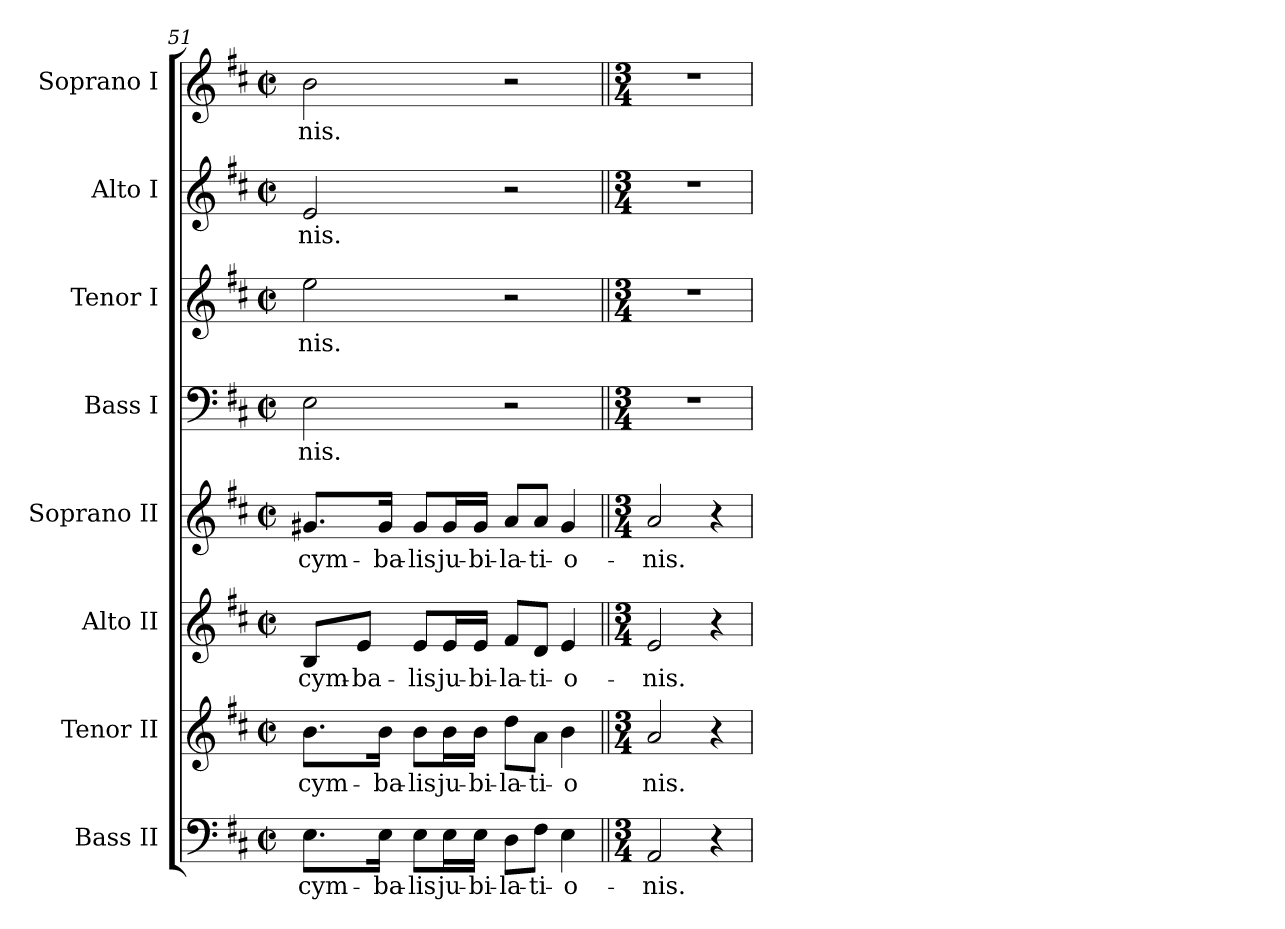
**kern	**text	**kern	**text	**kern	**text	**kern	**text	**kern	**text	**kern	**text	**kern	**text	**kern	**text
*part8	*part8	*part7	*part7	*part6	*part6	*part5	*part5	*part4	*part4	*part3	*part3	*part2	*part2	*part1	*part1
*staff8	*staff8	*staff7	*staff7	*staff6	*staff6	*staff5	*staff5	*staff4	*staff4	*staff3	*staff3	*staff2	*staff2	*staff1	*staff1
*I"Bass II	*	*I"Tenor II	*	*I"Alto II	*	*I"Soprano II	*	*I"Bass I	*	*I"Tenor I	*	*I"Alto I	*	*I"Soprano I	*
*clefF4	*	*clefG2	*	*clefG2	*	*clefG2	*	*clefF4	*	*clefG2	*	*clefG2	*	*clefG2	*
*	*	*ITrd7c12	*	*	*	*	*	*	*	*ITrd7c12	*	*	*	*	*
*k[f#c#]	*	*k[f#c#]	*	*k[f#c#]	*	*k[f#c#]	*	*k[f#c#]	*	*k[f#c#]	*	*k[f#c#]	*	*k[f#c#]	*
*D:	*	*D:	*	*D:	*	*D:	*	*D:	*	*D:	*	*D:	*	*D:	*
*M2/2	*	*M2/2	*	*M2/2	*	*M2/2	*	*M2/2	*	*M2/2	*	*M2/2	*	*M2/2	*
*met(c|)	*	*met(c|)	*	*met(c|)	*	*met(c|)	*	*met(c|)	*	*met(c|)	*	*met(c|)	*	*met(c|)	*
=51	=51	=51	=51	=51	=51	=51	=51	=51	=51	=51	=51	=51	=51	=51	=51
!	!LO:LY:b:color=#000000	!	!	!	!	!	!	!	!	!	!	!	!	!	!
!	!	!	!LO:LY:b:color=#000000	!	!	!	!	!	!	!	!	!	!	!	!
!	!	!	!	!	!LO:LY:b:color=#000000	!	!	!	!	!	!	!	!	!	!
!	!	!	!	!	!	!	!LO:LY:b:color=#000000	!	!	!	!	!	!	!	!
!	!	!	!	!	!	!	!	!	!LO:LY:b:color=#000000	!	!	!	!	!	!
!	!	!	!	!	!	!	!	!	!	!	!LO:LY:b:color=#000000	!	!	!	!
!	!	!	!	!	!	!	!	!	!	!	!	!	!LO:LY:b:color=#000000	!	!
!	!	!	!	!	!	!	!	!	!	!	!	!	!	!	!LO:LY:b:color=#000000
8.Ei\L	cym-	8.Bi\L	cym-	8Bi/L	cym-	8.g#Xi/L	cym-	2Ei\	-nis.	2ei\	-nis.	2ei/	-nis.	2bi\	-nis.
!	!	!	!	!	!LO:LY:b:color=#000000	!	!	!	!	!	!	!	!	!	!
.	.	.	.	8ei/J	-ba-	.	.	.	.	.	.	.	.	.	.
!	!LO:LY:b:color=#000000	!	!	!	!	!	!	!	!	!	!	!	!	!	!
!	!	!	!LO:LY:b:color=#000000	!	!	!	!	!	!	!	!	!	!	!	!
!	!	!	!	!	!	!	!LO:LY:b:color=#000000	!	!	!	!	!	!	!	!
16Ei\Jk	-ba-	16Bi\Jk	-ba-	.	.	16g#i/Jk	-ba-	.	.	.	.	.	.	.	.
!	!LO:LY:b:color=#000000	!	!	!	!	!	!	!	!	!	!	!	!	!	!
!	!	!	!LO:LY:b:color=#000000	!	!	!	!	!	!	!	!	!	!	!	!
!	!	!	!	!	!LO:LY:b:color=#000000	!	!	!	!	!	!	!	!	!	!
!	!	!	!	!	!	!	!LO:LY:b:color=#000000	!	!	!	!	!	!	!	!
8Ei\L	-lis	8Bi\L	-lis	8ei/L	-lis	8g#i/L	-lis	.	.	.	.	.	.	.	.
!	!LO:LY:b:color=#000000	!	!	!	!	!	!	!	!	!	!	!	!	!	!
!	!	!	!LO:LY:b:color=#000000	!	!	!	!	!	!	!	!	!	!	!	!
!	!	!	!	!	!LO:LY:b:color=#000000	!	!	!	!	!	!	!	!	!	!
!	!	!	!	!	!	!	!LO:LY:b:color=#000000	!	!	!	!	!	!	!	!
16Ei\L	ju-	16Bi\L	ju-	16ei/L	ju-	16g#i/L	ju-	.	.	.	.	.	.	.	.
!	!LO:LY:b:color=#000000	!	!	!	!	!	!	!	!	!	!	!	!	!	!
!	!	!	!LO:LY:b:color=#000000	!	!	!	!	!	!	!	!	!	!	!	!
!	!	!	!	!	!LO:LY:b:color=#000000	!	!	!	!	!	!	!	!	!	!
!	!	!	!	!	!	!	!LO:LY:b:color=#000000	!	!	!	!	!	!	!	!
16Ei\JJ	-bi-	16Bi\JJ	-bi-	16ei/JJ	-bi-	16g#i/JJ	-bi-	.	.	.	.	.	.	.	.
!	!LO:LY:b:color=#000000	!	!	!	!	!	!	!	!	!	!	!	!	!	!
!	!	!	!LO:LY:b:color=#000000	!	!	!	!	!	!	!	!	!	!	!	!
!	!	!	!	!	!LO:LY:b:color=#000000	!	!	!	!	!	!	!	!	!	!
!	!	!	!	!	!	!	!LO:LY:b:color=#000000	!	!	!	!	!	!	!	!
8Di\L	-la-	8di\L	-la-	8f#i/L	-la-	8ai/L	-la-	2r	.	2r	.	2r	.	2r	.
!	!LO:LY:b:color=#000000	!	!	!	!	!	!	!	!	!	!	!	!	!	!
!	!	!	!LO:LY:b:color=#000000	!	!	!	!	!	!	!	!	!	!	!	!
!	!	!	!	!	!LO:LY:b:color=#000000	!	!	!	!	!	!	!	!	!	!
!	!	!	!	!	!	!	!LO:LY:b:color=#000000	!	!	!	!	!	!	!	!
8F#i\J	-ti-	8Ai\J	-ti-	8di/J	-ti-	8ai/J	-ti-	.	.	.	.	.	.	.	.
!	!LO:LY:b:color=#000000	!	!	!	!	!	!	!	!	!	!	!	!	!	!
!	!	!	!LO:LY:b:color=#000000	!	!	!	!	!	!	!	!	!	!	!	!
!	!	!	!	!	!LO:LY:b:color=#000000	!	!	!	!	!	!	!	!	!	!
!	!	!	!	!	!	!	!LO:LY:b:color=#000000	!	!	!	!	!	!	!	!
4Ei\	-o-	4Bi\	-o	4ei/	-o-	4g#i/	-o-	.	.	.	.	.	.	.	.
=52||	=52||	=52||	=52||	=52||	=52||	=52||	=52||	=52||	=52||	=52||	=52||	=52||	=52||	=52||	=52||
*M3/4	*	*M3/4	*	*M3/4	*	*M3/4	*	*M3/4	*	*M3/4	*	*M3/4	*	*M3/4	*
!	!LO:LY:b:color=#000000	!	!	!	!	!	!	!	!	!	!	!	!	!	!
!	!	!	!LO:LY:b:color=#000000	!	!	!	!	!	!	!	!	!	!	!	!
!	!	!	!	!	!LO:LY:b:color=#000000	!	!	!	!	!	!	!	!	!	!
!	!	!	!	!	!	!	!LO:LY:b:color=#000000	!LO:N:vis=1	!	!LO:N:vis=1	!	!LO:N:vis=1	!	!LO:N:vis=1	!
2AAi/	-nis.	2Ai/	nis.	2ei/	-nis.	2ai/	-nis.	2.r	.	2.r	.	2.r	.	2.r	.
4r	.	4r	.	4r	.	4r	.	.	.	.	.	.	.	.	.
=	=	=	=	=	=	=	=	=	=	=	=	=	=	=	=
*-	*-	*-	*-	*-	*-	*-	*-	*-	*-	*-	*-	*-	*-	*-	*-
